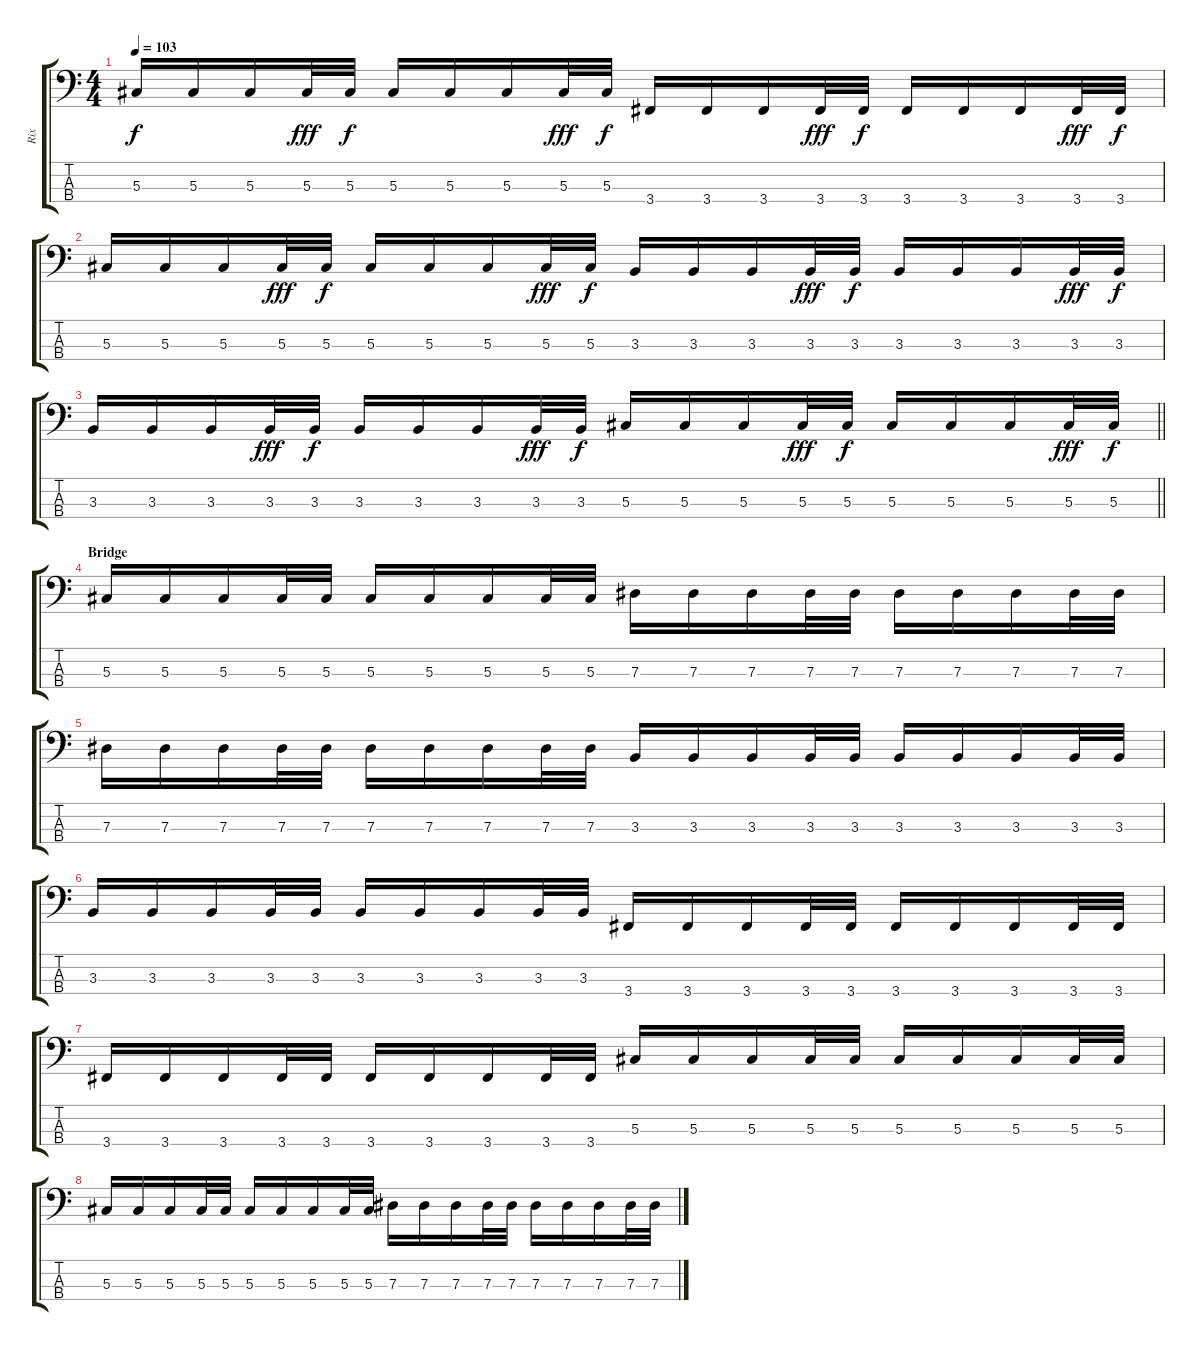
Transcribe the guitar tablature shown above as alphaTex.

\track ("Rix" "Rix") {instrument electricbasspick}
\staff {score tabs}
\tuning (Gb2 Db2 Ab1 Eb1) {hide}
\ts (4 4)
\tempo 103
\clef f4
\ks c
5.3.16{dy f} 5.3.16 5.3.16 5.3.32{dy fff} 5.3.32{dy f} 5.3.16 5.3.16 5.3.16 5.3.32{dy fff} 5.3.32{dy f} 3.4.16 3.4.16 3.4.16 3.4.32{dy fff} 3.4.32{dy f} 3.4.16 3.4.16 3.4.16 3.4.32{dy fff} 3.4.32{dy f} |
5.3.16 5.3.16 5.3.16 5.3.32{dy fff} 5.3.32{dy f} 5.3.16 5.3.16 5.3.16 5.3.32{dy fff} 5.3.32{dy f} 3.3.16 3.3.16 3.3.16 3.3.32{dy fff} 3.3.32{dy f} 3.3.16 3.3.16 3.3.16 3.3.32{dy fff} 3.3.32{dy f} |
\barLineRight lightlight
3.3.16 3.3.16 3.3.16 3.3.32{dy fff} 3.3.32{dy f} 3.3.16 3.3.16 3.3.16 3.3.32{dy fff} 3.3.32{dy f} 5.3.16 5.3.16 5.3.16 5.3.32{dy fff} 5.3.32{dy f} 5.3.16 5.3.16 5.3.16 5.3.32{dy fff} 5.3.32{dy f} |
\section ("" "Bridge")
5.3.16 5.3.16 5.3.16 5.3.32 5.3.32 5.3.16 5.3.16 5.3.16 5.3.32 5.3.32 7.3.16 7.3.16 7.3.16 7.3.32 7.3.32 7.3.16 7.3.16 7.3.16 7.3.32 7.3.32 |
7.3.16 7.3.16 7.3.16 7.3.32 7.3.32 7.3.16 7.3.16 7.3.16 7.3.32 7.3.32 3.3.16 3.3.16 3.3.16 3.3.32 3.3.32 3.3.16 3.3.16 3.3.16 3.3.32 3.3.32 |
3.3.16 3.3.16 3.3.16 3.3.32 3.3.32 3.3.16 3.3.16 3.3.16 3.3.32 3.3.32 3.4.16 3.4.16 3.4.16 3.4.32 3.4.32 3.4.16 3.4.16 3.4.16 3.4.32 3.4.32 |
3.4.16 3.4.16 3.4.16 3.4.32 3.4.32 3.4.16 3.4.16 3.4.16 3.4.32 3.4.32 5.3.16 5.3.16 5.3.16 5.3.32 5.3.32 5.3.16 5.3.16 5.3.16 5.3.32 5.3.32 |
5.3.16 5.3.16 5.3.16 5.3.32 5.3.32 5.3.16 5.3.16 5.3.16 5.3.32 5.3.32 7.3.16 7.3.16 7.3.16 7.3.32 7.3.32 7.3.16 7.3.16 7.3.16 7.3.32 7.3.32
